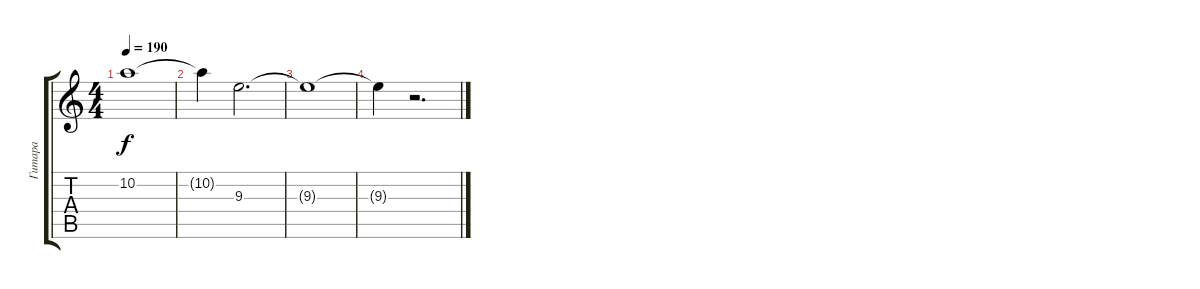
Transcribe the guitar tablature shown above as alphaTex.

\track ("Гитара" "Гитара") {instrument distortionguitar}
\staff {score tabs}
\tuning (E4 B3 G3 D3 A2 E2) {hide}
\ts (4 4)
\tempo 190
\clef g2
\ks c
10.2{t}.1{dy f} |
10.2{t}.4 9.3.2{d} |
9.3{t}.1 |
9.3{t}.4 r.2{d}
